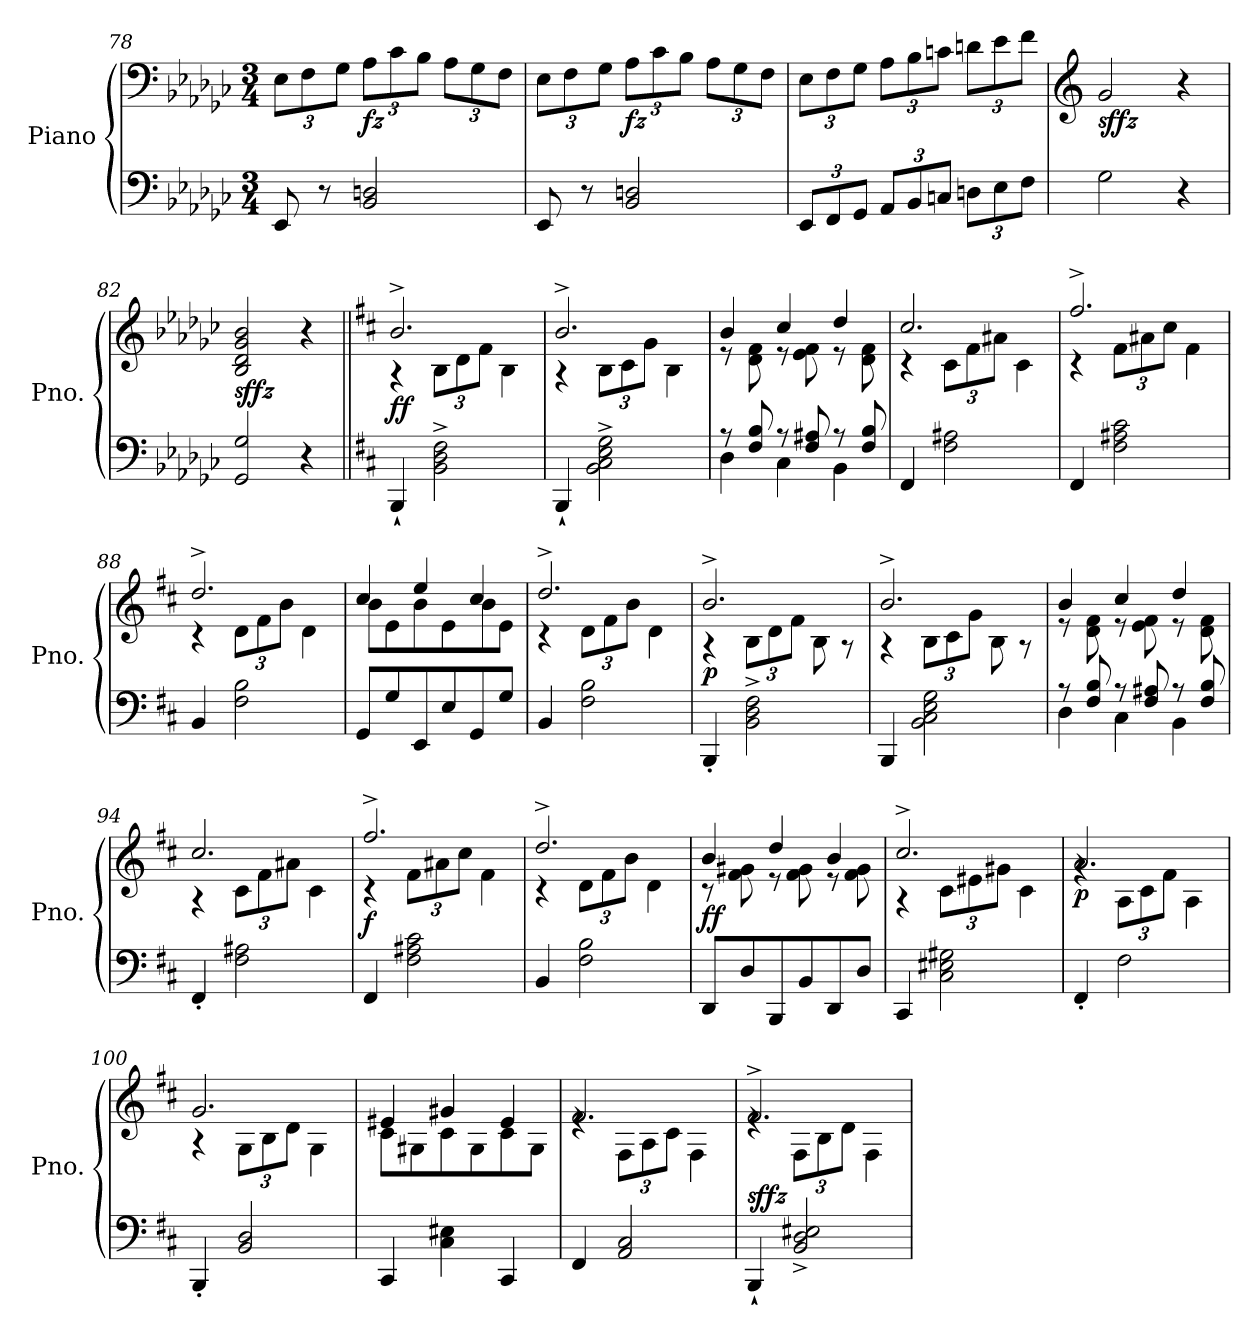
**kern	**kern	**dynam
*part1	*part1	*part1
*staff2	*staff1	*staff1/2
*I"Piano	*	*
*I'Pno.	*	*
*clefF4	*clefF4	*
*k[b-e-a-d-g-c-]	*k[b-e-a-d-g-c-]	*
*M3/4	*M3/4	*
*	*Xbrackettup	*
=78	=78	=78
8EE-/	12E-\L	.
.	12F\	.
8r	.	.
.	12G-\J	.
!	!	!LO:DY:b
2BB-/ 2Dn/	12A-\L	fz
.	12c-\	.
.	12B-\J	.
.	12A-\L	.
.	12G-\	.
.	12F\J	.
!!LO:LB:g=z
=79	=79	=79
8EE-/	12E-\L	.
.	12F\	.
8r	.	.
.	12G-\J	.
!	!	!LO:DY:b
2BB-/ 2Dn/	12A-\L	fz
.	12c-\	.
.	12B-\J	.
.	12A-\L	.
.	12G-\	.
.	12F\J	.
=80	=80	=80
*Xbrackettup	*	*
12EE-/L	12E-\L	.
12FF/	12F\	.
12GG-/J	12G-\J	.
12AA-/L	12A-\L	.
12BB-/	12B-\	.
12Cn/J	12cn\J	.
12Dn\L	12dn\L	.
12E-\	12e-\	.
12F\J	12f\J	.
=81	=81	=81
*	*clefG2	*
!	!	!LO:DY:b
2G-\	2g-/	sffz
4r	4r	.
=82	=82	=82
!	!	!LO:DY:b
2GG-/ 2G-/	2B-/ 2d-/ 2g-/ 2b-/	sffz
4r	4r	.
=83||	=83||	=83||
*k[f#c#]	*k[f#c#]	*
*	*^	*
!	!	!	!LO:DY:b
4BBB`/	2.b^/	4r	ff
2BB\^ 2D\^ 2F#\^	.	12B\L	.
.	.	12d\	.
.	.	12f#\J	.
.	.	4B\	.
=84	=84	=84	=84
4BBB`/	2.b^/	4r	.
2BB\^ 2C#\^ 2E\^ 2G\^	.	12B\L	.
.	.	12c#\	.
.	.	12g\J	.
.	.	4B\	.
!!LO:LB:g=z	!!
=85	=85	=85	=85
*^	*	*	*
8r	4D\	4b/	8r	.
8F#/ 8B/	.	.	8d\ 8f#\	.
8r	4C#\	4cc#/	8r	.
8F#/ 8A#X/	.	.	8e\ 8f#\	.
8r	4BB\	4dd/	8r	.
8F#/ 8B/	.	.	8d\ 8f#\	.
*v	*v	*	*	*
=86	=86	=86	=86
4FF#/	2.cc#/	4r	.
2F#\ 2A#X\	.	12c#\L	.
.	.	12f#\	.
.	.	12a#X\J	.
.	.	4c#\	.
=87	=87	=87	=87
4FF#/	2.ff#^/	4r	.
2F#\ 2A#X\ 2c#\	.	12f#\L	.
.	.	12a#X\	.
.	.	12cc#\J	.
.	.	4f#\	.
=88	=88	=88	=88
4BB/	2.dd^/	4r	.
2F#\ 2B\	.	12d\L	.
.	.	12f#\	.
.	.	12b\J	.
.	.	4d\	.
=89	=89	=89	=89
8GG/L	4cc#/	8b\L	.
8G/	.	8e\	.
8EE/	4ee/	8b\	.
8E/	.	8e\	.
8GG/	4cc#/	8b\	.
8G/J	.	8e\J	.
=90	=90	=90	=90
4BB/	2.dd^/	4r	.
2F#\ 2B\	.	12d\L	.
.	.	12f#\	.
.	.	12b\J	.
.	.	4d\	.
=91	=91	=91	=91
!	!	!	!LO:DY:b
4BBB'/	2.b^/	4r	p
2BB\^ 2D\^ 2F#\^	.	12B\L	.
.	.	12d\	.
.	.	12f#\J	.
.	.	8B\	.
.	.	8r	.
!!LO:LB:g=z	!!
=92	=92	=92	=92
4BBB/	2.b^/	4r	.
2BB\ 2C#\ 2E\ 2G\	.	12B\L	.
.	.	12c#\	.
.	.	12g\J	.
.	.	8B\	.
.	.	8r	.
=93	=93	=93	=93
*^	*	*	*
8r	4D\	4b/	8r	.
8F#/ 8B/	.	.	8d\ 8f#\	.
8r	4C#\	4cc#/	8r	.
8F#/ 8A#X/	.	.	8e\ 8f#\	.
8r	4BB\	4dd/	8r	.
8F#/ 8B/	.	.	8d\ 8f#\	.
*v	*v	*	*	*
=94	=94	=94	=94
4FF#'/	2.cc#/	4r	.
2F#\ 2A#X\	.	12c#\L	.
.	.	12f#\	.
.	.	12a#X\J	.
.	.	4c#\	.
=95	=95	=95	=95
!	!	!	!LO:DY:b
4FF#/	2.ff#^/	4r	f
2F#\ 2A#X\ 2c#\	.	12f#\L	.
.	.	12a#X\	.
.	.	12cc#\J	.
.	.	4f#\	.
=96	=96	=96	=96
4BB/	2.dd^/	4r	.
2F#\ 2B\	.	12d\L	.
.	.	12f#\	.
.	.	12b\J	.
.	.	4d\	.
=97	=97	=97	=97
!	!	!	!LO:DY:b
8DD/L	4b/	8r	ff
8D/	.	8f#\ 8g#X\	.
8BBB/	4dd/	8r	.
8BB/	.	8f#\ 8g#\	.
8DD/	4b/	8r	.
8D/J	.	8f#\ 8g#\	.
!!LO:PB:g=z	!!
=98	=98	=98	=98
4CC#/	2.cc#^/	4r	.
2C#\ 2E#X\ 2G#X\	.	12c#\L	.
.	.	12e#X\	.
.	.	12g#X\J	.
.	.	4c#\	.
=99	=99	=99	=99
!	!	!	!LO:DY:b
4FF#'/	2.a/	4rg	p
2F#\	.	12A\L	.
.	.	12c#\	.
.	.	12f#\J	.
.	.	4A\	.
=100	=100	=100	=100
4BBB'/	2.g/	4r	.
2BB/ 2D/	.	12G\L	.
.	.	12B\	.
.	.	12d\J	.
.	.	4G\	.
=101	=101	=101	=101
4CC#/	4e#X/	8c#\L	.
.	.	8G#X\	.
4C#\ 4E#X\	4g#X/	8c#\	.
.	.	8G#\	.
4CC#/	4e#/	8c#\	.
.	.	8G#\J	.
=102	=102	=102	=102
4FF#/	2.f#/	4re	.
2AA/ 2C#/	.	12F#\L	.
.	.	12A\	.
.	.	12c#\J	.
.	.	4F#\	.
=103	=103	=103	=103
!	!	!	!LO:DY:b
4BBB`/	2.f#^/	4re	sffz
2BB/^ 2D/^ 2E#X/^	.	12F#\L	.
.	.	12B\	.
.	.	12d\J	.
.	.	4F#\	.
*	*v	*v	*
=	=	=
*-	*-	*-
